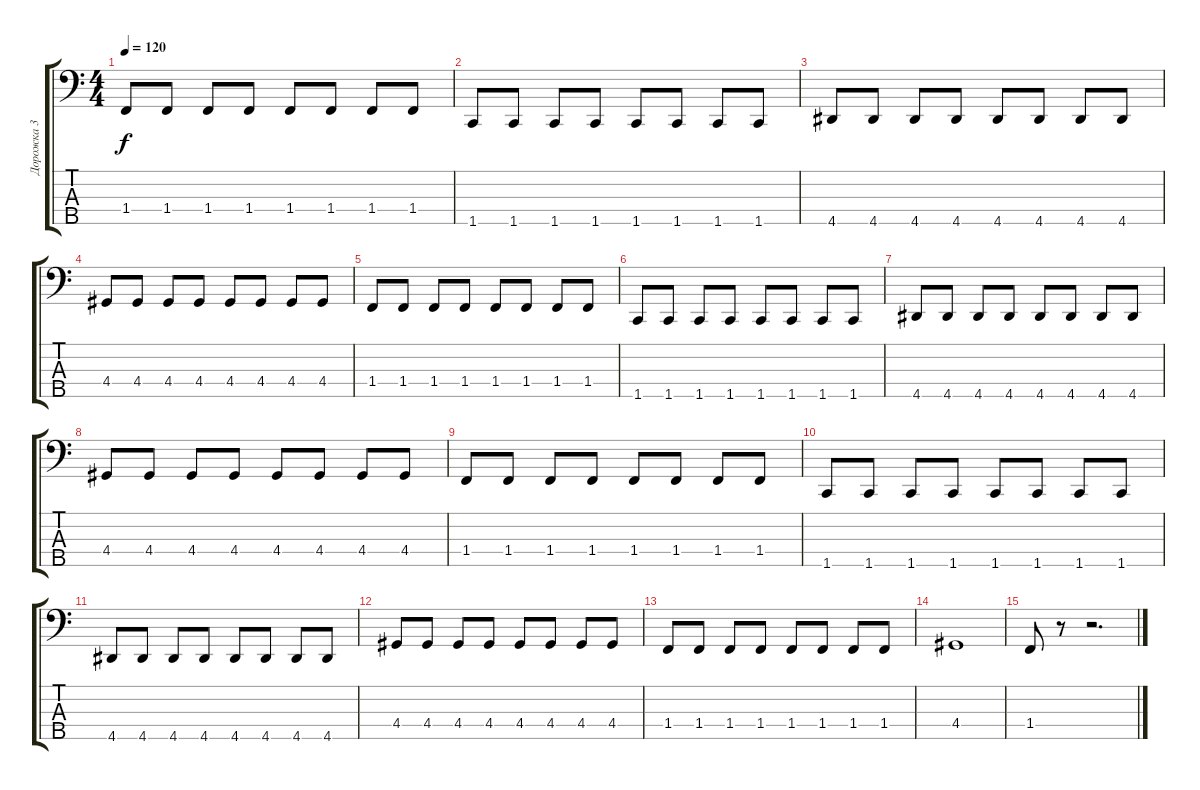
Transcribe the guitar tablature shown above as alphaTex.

\track ("Дорожка 3" "Дорожка 3") {instrument electricbassfinger}
\staff {score tabs}
\tuning (G2 D2 A1 E1 B0) {hide}
\ts (4 4)
\tempo 120
\clef f4
\ks c
1.4.8{dy f} 1.4.8 1.4.8 1.4.8 1.4.8 1.4.8 1.4.8 1.4.8 |
1.5.8 1.5.8 1.5.8 1.5.8 1.5.8 1.5.8 1.5.8 1.5.8 |
4.5.8 4.5.8 4.5.8 4.5.8 4.5.8 4.5.8 4.5.8 4.5.8 |
4.4.8 4.4.8 4.4.8 4.4.8 4.4.8 4.4.8 4.4.8 4.4.8 |
1.4.8 1.4.8 1.4.8 1.4.8 1.4.8 1.4.8 1.4.8 1.4.8 |
1.5.8 1.5.8 1.5.8 1.5.8 1.5.8 1.5.8 1.5.8 1.5.8 |
4.5.8 4.5.8 4.5.8 4.5.8 4.5.8 4.5.8 4.5.8 4.5.8 |
4.4.8 4.4.8 4.4.8 4.4.8 4.4.8 4.4.8 4.4.8 4.4.8 |
1.4.8 1.4.8 1.4.8 1.4.8 1.4.8 1.4.8 1.4.8 1.4.8 |
1.5.8 1.5.8 1.5.8 1.5.8 1.5.8 1.5.8 1.5.8 1.5.8 |
4.5.8 4.5.8 4.5.8 4.5.8 4.5.8 4.5.8 4.5.8 4.5.8 |
4.4.8 4.4.8 4.4.8 4.4.8 4.4.8 4.4.8 4.4.8 4.4.8 |
1.4.8 1.4.8 1.4.8 1.4.8 1.4.8 1.4.8 1.4.8 1.4.8 |
4.4.1 |
1.4.8 r.8 r.2{d}
